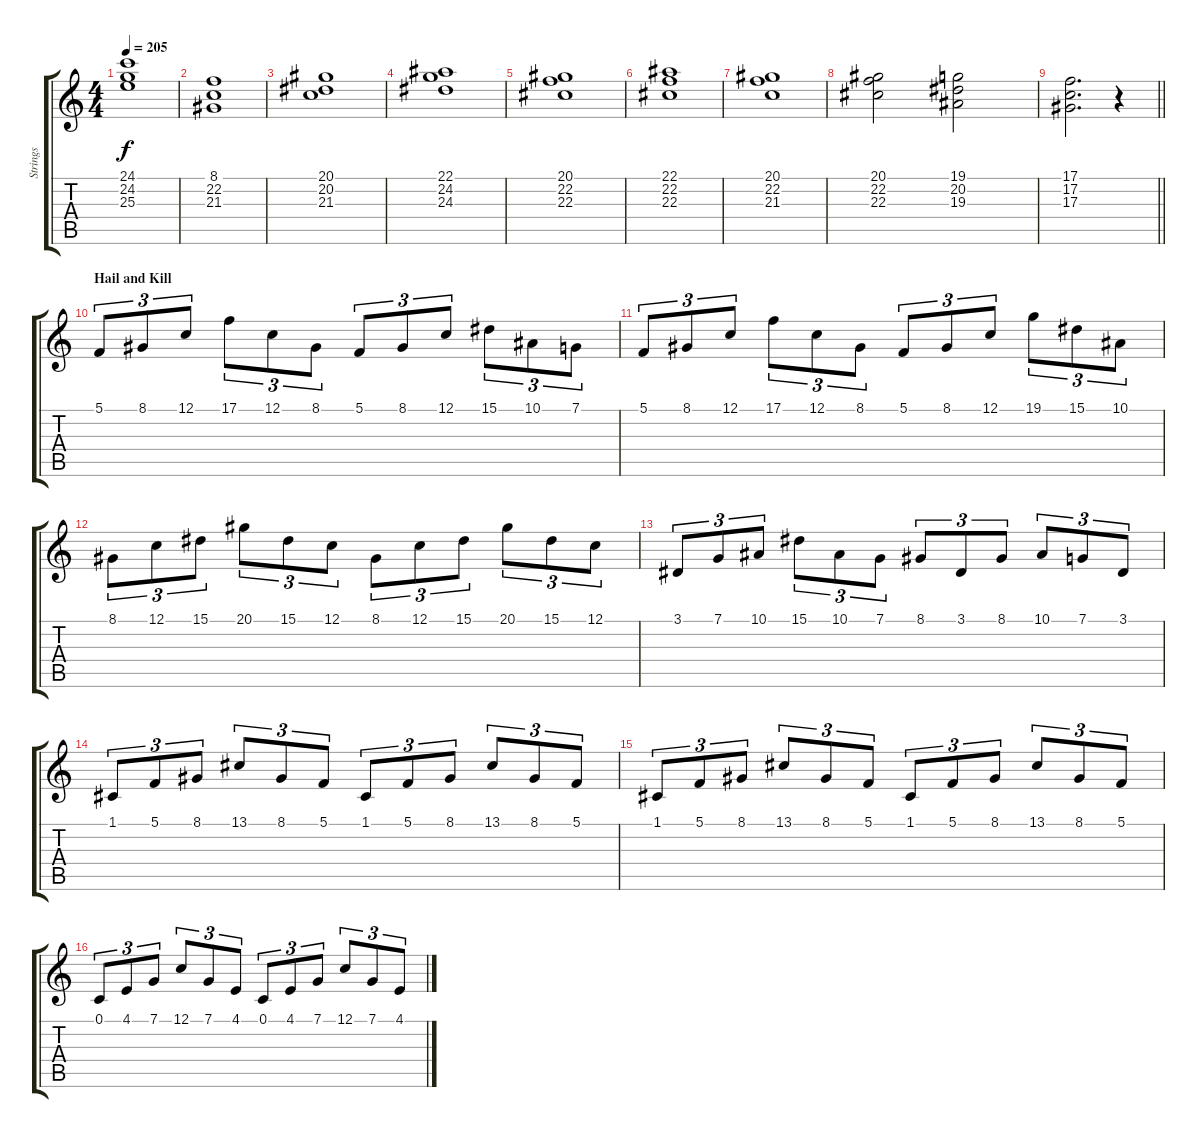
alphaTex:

\track ("Strings" "Strings") {instrument stringensemble1}
\staff {score tabs}
\tuning (C4 G3 Eb3 Bb2 F2 C2) {hide}
\ts (4 4)
\tempo 205
\clef g2
\ks c
(24.1 24.2 25.3).1{dy f} |
(8.1 22.2 21.3).1 |
(20.1 20.2 21.3).1 |
(22.1 24.2 24.3).1 |
(20.1 22.2 22.3).1 |
(22.1 22.2 22.3).1 |
(20.1 22.2 21.3).1 |
(20.1 22.2 22.3).2 (19.1 20.2 19.3).2 |
\barLineRight lightlight
(17.1 17.2 17.3).2{d} r.4 |
\section ("" "Hail and Kill")
5.1.8{tu (3 2)} 8.1.8{tu (3 2)} 12.1.8{tu (3 2)} 17.1.8{tu (3 2)} 12.1.8{tu (3 2)} 8.1.8{tu (3 2)} 5.1.8{tu (3 2)} 8.1.8{tu (3 2)} 12.1.8{tu (3 2)} 15.1.8{tu (3 2)} 10.1.8{tu (3 2)} 7.1.8{tu (3 2)} |
5.1.8{tu (3 2)} 8.1.8{tu (3 2)} 12.1.8{tu (3 2)} 17.1.8{tu (3 2)} 12.1.8{tu (3 2)} 8.1.8{tu (3 2)} 5.1.8{tu (3 2)} 8.1.8{tu (3 2)} 12.1.8{tu (3 2)} 19.1.8{tu (3 2)} 15.1.8{tu (3 2)} 10.1.8{tu (3 2)} |
8.1.8{tu (3 2)} 12.1.8{tu (3 2)} 15.1.8{tu (3 2)} 20.1.8{tu (3 2)} 15.1.8{tu (3 2)} 12.1.8{tu (3 2)} 8.1.8{tu (3 2)} 12.1.8{tu (3 2)} 15.1.8{tu (3 2)} 20.1.8{tu (3 2)} 15.1.8{tu (3 2)} 12.1.8{tu (3 2)} |
3.1.8{tu (3 2)} 7.1.8{tu (3 2)} 10.1.8{tu (3 2)} 15.1.8{tu (3 2)} 10.1.8{tu (3 2)} 7.1.8{tu (3 2)} 8.1.8{tu (3 2)} 3.1.8{tu (3 2)} 8.1.8{tu (3 2)} 10.1.8{tu (3 2)} 7.1.8{tu (3 2)} 3.1.8{tu (3 2)} |
1.1.8{tu (3 2)} 5.1.8{tu (3 2)} 8.1.8{tu (3 2)} 13.1.8{tu (3 2)} 8.1.8{tu (3 2)} 5.1.8{tu (3 2)} 1.1.8{tu (3 2)} 5.1.8{tu (3 2)} 8.1.8{tu (3 2)} 13.1.8{tu (3 2)} 8.1.8{tu (3 2)} 5.1.8{tu (3 2)} |
1.1.8{tu (3 2)} 5.1.8{tu (3 2)} 8.1.8{tu (3 2)} 13.1.8{tu (3 2)} 8.1.8{tu (3 2)} 5.1.8{tu (3 2)} 1.1.8{tu (3 2)} 5.1.8{tu (3 2)} 8.1.8{tu (3 2)} 13.1.8{tu (3 2)} 8.1.8{tu (3 2)} 5.1.8{tu (3 2)} |
0.1.8{tu (3 2)} 4.1.8{tu (3 2)} 7.1.8{tu (3 2)} 12.1.8{tu (3 2)} 7.1.8{tu (3 2)} 4.1.8{tu (3 2)} 0.1.8{tu (3 2)} 4.1.8{tu (3 2)} 7.1.8{tu (3 2)} 12.1.8{tu (3 2)} 7.1.8{tu (3 2)} 4.1.8{tu (3 2)}
